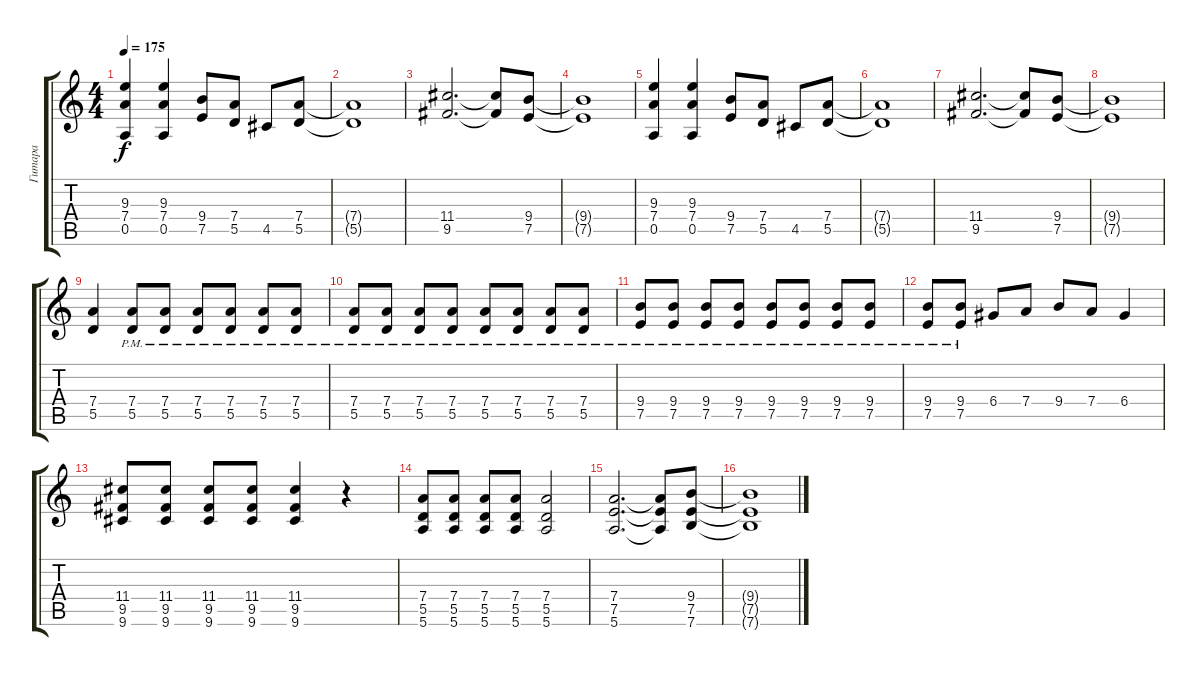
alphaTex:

\track ("Гитара" "Гитара") {instrument distortionguitar}
\staff {score tabs}
\tuning (E4 B3 G3 D3 A2 E2) {hide}
\ts (4 4)
\tempo 175
\clef g2
\ks c
(9.3 7.4 0.5).4{dy f} (9.3 7.4 0.5).4 (9.4 7.5).8 (7.4 5.5).8 4.5.8 (7.4 5.5).8 |
(7.4{t} 5.5{t}).1 |
(11.4 9.5).2{d} (11.4{t} 9.5{t}).8 (9.4 7.5).8 |
(9.4{t} 7.5{t}).1 |
(9.3 7.4 0.5).4 (9.3 7.4 0.5).4 (9.4 7.5).8 (7.4 5.5).8 4.5.8 (7.4 5.5).8 |
(7.4{t} 5.5{t}).1 |
(11.4 9.5).2{d} (11.4{t} 9.5{t}).8 (9.4 7.5).8 |
(9.4{t} 7.5{t}).1 |
(7.4 5.5).4 (7.4{pm} 5.5{pm}).8 (7.4{pm} 5.5{pm}).8 (7.4{pm} 5.5{pm}).8 (7.4{pm} 5.5{pm}).8 (7.4{pm} 5.5{pm}).8 (7.4{pm} 5.5{pm}).8 |
(7.4{pm} 5.5{pm}).8 (7.4{pm} 5.5{pm}).8 (7.4{pm} 5.5{pm}).8 (7.4{pm} 5.5{pm}).8 (7.4{pm} 5.5{pm}).8 (7.4{pm} 5.5{pm}).8 (7.4{pm} 5.5{pm}).8 (7.4{pm} 5.5{pm}).8 |
(9.4{pm} 7.5{pm}).8 (9.4{pm} 7.5{pm}).8 (9.4{pm} 7.5{pm}).8 (9.4{pm} 7.5{pm}).8 (9.4{pm} 7.5{pm}).8 (9.4{pm} 7.5{pm}).8 (9.4{pm} 7.5{pm}).8 (9.4{pm} 7.5{pm}).8 |
(9.4{pm} 7.5{pm}).8 (9.4{pm} 7.5{pm}).8 6.4.8 7.4.8 9.4.8 7.4.8 6.4.4 |
(11.4 9.5 9.6).8 (11.4 9.5 9.6).8 (11.4 9.5 9.6).8 (11.4 9.5 9.6).8 (11.4 9.5 9.6).4 r.4 |
(7.4 5.5 5.6).8 (7.4 5.5 5.6).8 (7.4 5.5 5.6).8 (7.4 5.5 5.6).8 (7.4 5.5 5.6).2 |
(7.4 7.5 5.6).2{d} (7.4{t} 7.5{t} 5.6{t}).8 (9.4 7.5 7.6).8 |
(9.4{t} 7.5{t} 7.6{t}).1
